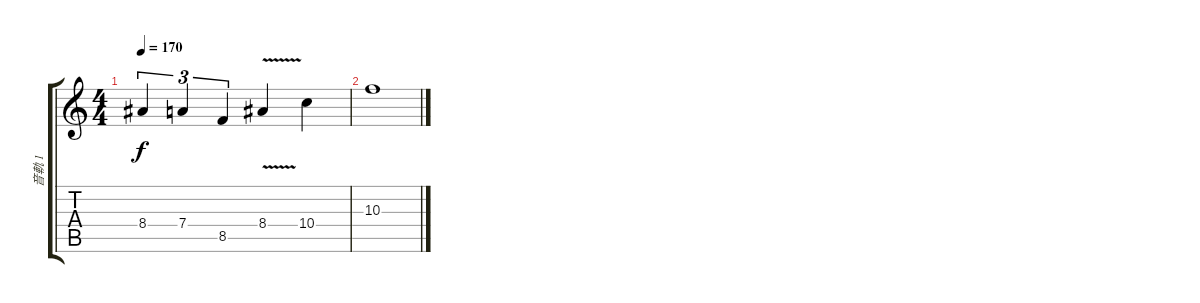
\track ("音軌 1" "音軌 1") {instrument overdrivenguitar}
\staff {score tabs}
\tuning (E4 B3 G3 D3 A2 E2) {hide}
\ts (4 4)
\tempo 170
\clef g2
\ks c
8.4.4{tu (3 2) dy f} 7.4.4{tu (3 2)} 8.5.4{tu (3 2)} 8.4{v}.4 10.4.4 |
10.3.1
